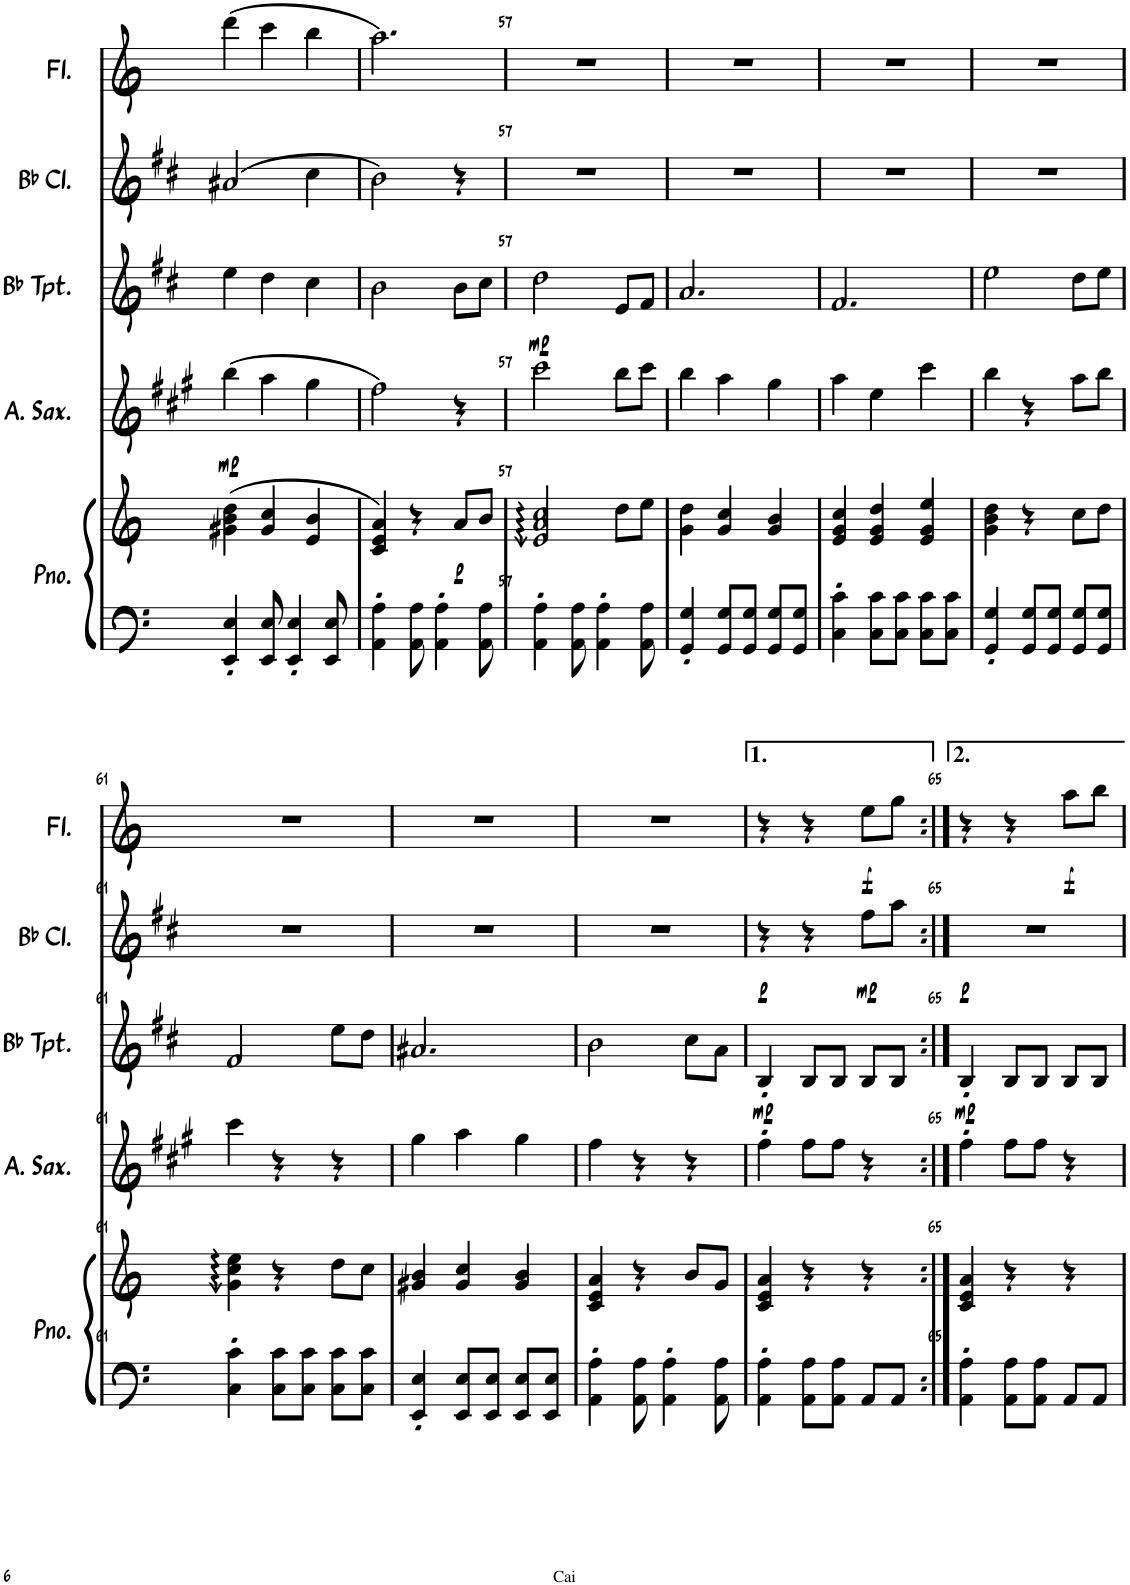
**kern	**kern	**dynam	**kern	**dynam	**kern	**dynam	**kern	**dynam	**kern	**dynam
*part5	*part5	*part5	*part4	*part4	*part3	*part3	*part2	*part2	*part1	*part1
*staff6	*staff5	*staff5/6	*staff4	*staff4	*staff3	*staff3	*staff2	*staff2	*staff1	*staff1
*I"钢琴	*	*	*I"中音萨克斯	*	*I"降B调小号	*	*I"降B调单簧管	*	*I"长笛	*
!!LO:PB:g=z
*clefF4	*clefG2	*	*clefG2	*	*clefG2	*	*clefG2	*	*clefG2	*
*	*	*	*Trd5c9	*	*Trd1c2	*	*Trd1c2	*	*	*
*k[]	*k[]	*	*k[f#c#g#]	*	*k[f#c#]	*	*k[f#c#]	*	*k[]	*
*M3/4	*M3/4	*	*M3/4	*	*M3/4	*	*M3/4	*	*M3/4	*
=55	=55	=55	=55	=55	=55	=55	=55	=55	=55	=55
!	!	!	!	!LO:DY:b	!	!	!	!	!	!
4EE/' 4E/'	(4g#X\ 4b\ 4dd\	.	(4bb\	mp	4ee\	.	(2a#X/	.	(4ddd\	.
8EE/ 8E/	4g#/ 4cc/	.	4aa\	.	4dd\	.	.	.	4ccc\	.
4EE/' 4E/'	.	.	.	.	.	.	.	.	.	.
.	4e/ 4b/	.	4gg#\	.	4cc#\	.	4cc#\	.	4bb\	.
8EE/ 8E/	.	.	.	.	.	.	.	.	.	.
=56	=56	=56	=56	=56	=56	=56	=56	=56	=56	=56
4AA\' 4A\'	4c/ 4e/ 4a/)	.	2ff#\)	.	2b\	.	2b\)	.	2.aa\)	.
8AA\ 8A\	4r	.	.	.	.	.	.	.	.	.
4AA\' 4A\'	.	.	.	.	.	.	.	.	.	.
!	!	!LO:DY:b	!	!	!	!	!	!	!	!
.	8a/L	p	4r	.	8b\L	.	4r	.	.	.
8AA\ 8A\	8b/J	.	.	.	8cc#\J	.	.	.	.	.
=57	=57	=57	=57	=57	=57	=57	=57	=57	=57	=57
!	!	!	!	!	!	!LO:DY:b	!	!	!	!
4AA\' 4A\'	2e/ 2a/ 2cc/	.	2ccc#\	.	2dd\	mp	2.r	.	2.r	.
8AA\ 8A\	.	.	.	.	.	.	.	.	.	.
4AA\' 4A\'	.	.	.	.	.	.	.	.	.	.
.	8dd\L	.	8bb\L	.	8e/L	.	.	.	.	.
8AA\ 8A\	8ee\J	.	8ccc#\J	.	8f#/J	.	.	.	.	.
=58	=58	=58	=58	=58	=58	=58	=58	=58	=58	=58
4GG/' 4G/'	4g\ 4dd\	.	4bb\	.	2.a/	.	2.r	.	2.r	.
8GG/ 8G/L	4g/ 4cc/	.	4aa\	.	.	.	.	.	.	.
8GG/ 8G/J	.	.	.	.	.	.	.	.	.	.
8GG/ 8G/L	4g/ 4b/	.	4gg#\	.	.	.	.	.	.	.
8GG/ 8G/J	.	.	.	.	.	.	.	.	.	.
=59	=59	=59	=59	=59	=59	=59	=59	=59	=59	=59
4C\' 4c\'	4e/ 4g/ 4cc/	.	4aa\	.	2.f#/	.	2.r	.	2.r	.
8C\ 8c\L	4e/ 4g/ 4dd/	.	4ee\	.	.	.	.	.	.	.
8C\ 8c\J	.	.	.	.	.	.	.	.	.	.
8C\ 8c\L	4e/ 4g/ 4ee/	.	4ccc#\	.	.	.	.	.	.	.
8C\ 8c\J	.	.	.	.	.	.	.	.	.	.
=60	=60	=60	=60	=60	=60	=60	=60	=60	=60	=60
4GG/' 4G/'	4g\ 4b\ 4dd\	.	4bb\	.	2ee\	.	2.r	.	2.r	.
8GG/ 8G/L	4r	.	4r	.	.	.	.	.	.	.
8GG/ 8G/J	.	.	.	.	.	.	.	.	.	.
8GG/ 8G/L	8cc\L	.	8aa\L	.	8dd\L	.	.	.	.	.
8GG/ 8G/J	8dd\J	.	8bb\J	.	8ee\J	.	.	.	.	.
!!LO:LB:g=z
=61	=61	=61	=61	=61	=61	=61	=61	=61	=61	=61
4C\' 4c\'	4g\ 4cc\ 4ee\	.	4ccc#\	.	2f#/	.	2.r	.	2.r	.
8C\ 8c\L	4r	.	4r	.	.	.	.	.	.	.
8C\ 8c\J	.	.	.	.	.	.	.	.	.	.
8C\ 8c\L	8dd\L	.	4r	.	8ee\L	.	.	.	.	.
8C\ 8c\J	8cc\J	.	.	.	8dd\J	.	.	.	.	.
=62	=62	=62	=62	=62	=62	=62	=62	=62	=62	=62
4EE/' 4E/'	4g#X/ 4b/	.	4gg#\	.	2.a#X/	.	2.r	.	2.r	.
8EE/ 8E/L	4g#/ 4cc/	.	4aa\	.	.	.	.	.	.	.
8EE/ 8E/J	.	.	.	.	.	.	.	.	.	.
8EE/ 8E/L	4g#/ 4b/	.	4gg#\	.	.	.	.	.	.	.
8EE/ 8E/J	.	.	.	.	.	.	.	.	.	.
=63	=63	=63	=63	=63	=63	=63	=63	=63	=63	=63
4AA\' 4A\'	4c/ 4e/ 4a/	.	4ff#\	.	2b\	.	2.r	.	2.r	.
8AA\ 8A\	4r	.	4r	.	.	.	.	.	.	.
4AA\' 4A\'	.	.	.	.	.	.	.	.	.	.
.	8b/L	.	4r	.	8cc#\L	.	.	.	.	.
8AA\ 8A\	8g/J	.	.	.	8a\J	.	.	.	.	.
=64	=64	=64	=64	=64	=64	=64	=64	=64	=64	=64
!	!	!	!	!	!	!LO:DY:b	!	!LO:DY:b	!	!
4AA\' 4A\'	4c/ 4e/ 4a/	.	4ff#'\	.	4B'/	mp	4r	p	4r	.
8AA\ 8A\L	4r	.	8ff#\L	.	8B/L	.	4r	.	4r	.
8AA\ 8A\J	.	.	8ff#\J	.	8B/J	.	.	.	.	.
!	!	!	!	!	!	!	!	!LO:DY:b	!	!LO:DY:b
8AA/L	4r	.	4r	.	8B/L	.	8ff#\L	mp	8ee\L	f
8AA/J	.	.	.	.	8B/J	.	8aa\J	.	8gg\J	.
=65:|!	=65:|!	=65:|!	=65:|!	=65:|!	=65:|!	=65:|!	=65:|!	=65:|!	=65:|!	=65:|!
!	!	!	!	!	!	!LO:DY:b	!	!LO:DY:b	!	!
4AA\' 4A\'	4c/ 4e/ 4a/	.	4ff#'\	.	4B'/	mp	2.r	p	4r	.
8AA\ 8A\L	4r	.	8ff#\L	.	8B/L	.	.	.	4r	.
8AA\ 8A\J	.	.	8ff#\J	.	8B/J	.	.	.	.	.
!	!	!	!	!	!	!	!	!	!	!LO:DY:b
8AA/L	4r	.	4r	.	8B/L	.	.	.	8aa\L	f
8AA/J	.	.	.	.	8B/J	.	.	.	8bb\J	.
=	=	=	=	=	=	=	=	=	=	=
*-	*-	*-	*-	*-	*-	*-	*-	*-	*-	*-
